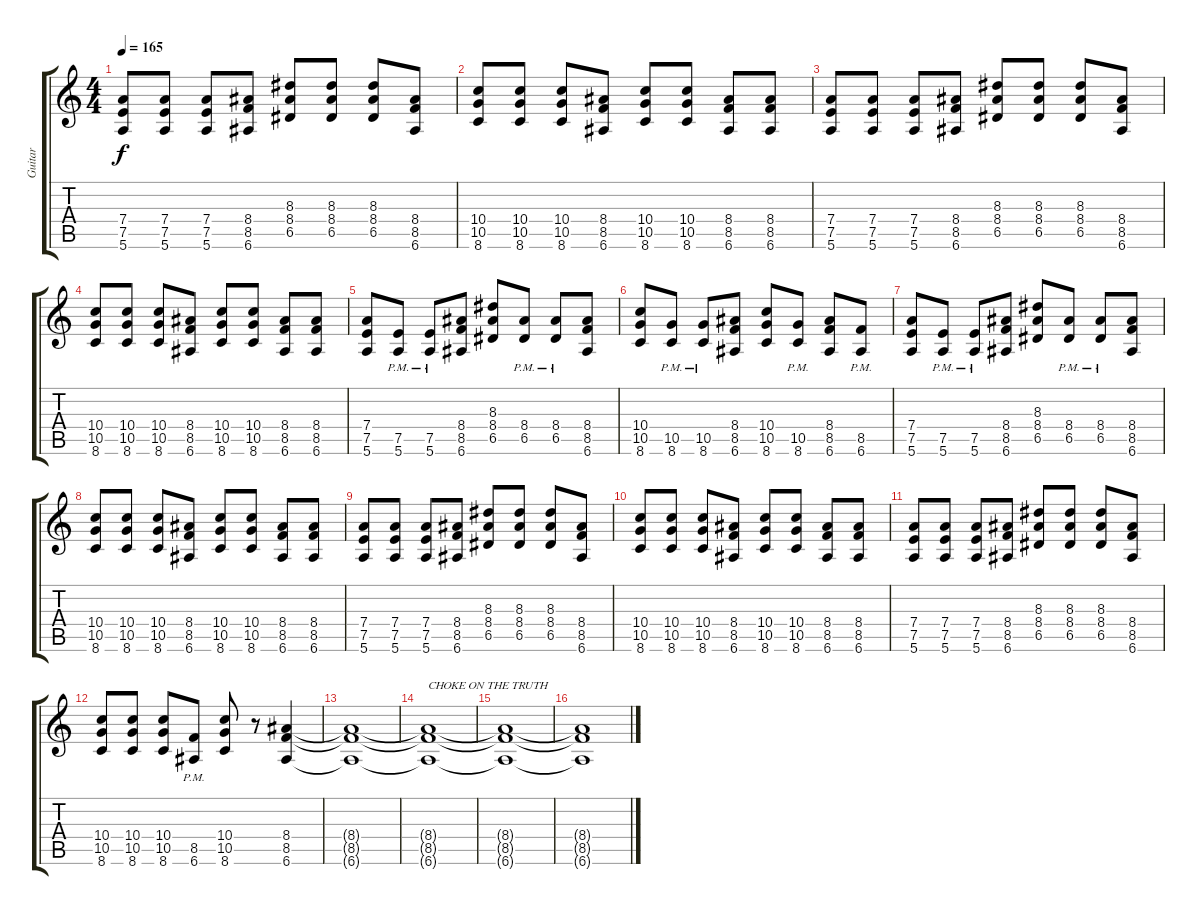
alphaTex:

\track ("Guitar" "Guitar") {instrument overdrivenguitar}
\staff {score tabs}
\tuning (E4 B3 G3 D3 A2 E2) {hide}
\ts (4 4)
\tempo 165
\clef g2
\ks c
(7.4 7.5 5.6).8{dy f} (7.4 7.5 5.6).8 (7.4 7.5 5.6).8 (8.4 8.5 6.6).8 (8.3 8.4 6.5).8 (8.3 8.4 6.5).8 (8.3 8.4 6.5).8 (8.4 8.5 6.6).8 |
(10.4 10.5 8.6).8 (10.4 10.5 8.6).8 (10.4 10.5 8.6).8 (8.4 8.5 6.6).8 (10.4 10.5 8.6).8 (10.4 10.5 8.6).8 (8.4 8.5 6.6).8 (8.4 8.5 6.6).8 |
(7.4 7.5 5.6).8 (7.4 7.5 5.6).8 (7.4 7.5 5.6).8 (8.4 8.5 6.6).8 (8.3 8.4 6.5).8 (8.3 8.4 6.5).8 (8.3 8.4 6.5).8 (8.4 8.5 6.6).8 |
(10.4 10.5 8.6).8 (10.4 10.5 8.6).8 (10.4 10.5 8.6).8 (8.4 8.5 6.6).8 (10.4 10.5 8.6).8 (10.4 10.5 8.6).8 (8.4 8.5 6.6).8 (8.4 8.5 6.6).8 |
(7.4 7.5 5.6).8 (7.5{pm} 5.6{pm}).8 (7.5{pm} 5.6{pm}).8 (8.4 8.5 6.6).8 (8.3 8.4 6.5).8 (8.4{pm} 6.5{pm}).8 (8.4{pm} 6.5{pm}).8 (8.4 8.5 6.6).8 |
(10.4 10.5 8.6).8 (10.5{pm} 8.6{pm}).8 (10.5{pm} 8.6{pm}).8 (8.4 8.5 6.6).8 (10.4 10.5 8.6).8 (10.5{pm} 8.6{pm}).8 (8.4 8.5 6.6).8 (8.5{pm} 6.6{pm}).8 |
(7.4 7.5 5.6).8 (7.5{pm} 5.6{pm}).8 (7.5{pm} 5.6{pm}).8 (8.4 8.5 6.6).8 (8.3 8.4 6.5).8 (8.4{pm} 6.5{pm}).8 (8.4{pm} 6.5{pm}).8 (8.4 8.5 6.6).8 |
(10.4 10.5 8.6).8 (10.4 10.5 8.6).8 (10.4 10.5 8.6).8 (8.4 8.5 6.6).8 (10.4 10.5 8.6).8 (10.4 10.5 8.6).8 (8.4 8.5 6.6).8 (8.4 8.5 6.6).8 |
(7.4 7.5 5.6).8 (7.4 7.5 5.6).8 (7.4 7.5 5.6).8 (8.4 8.5 6.6).8 (8.3 8.4 6.5).8 (8.3 8.4 6.5).8 (8.3 8.4 6.5).8 (8.4 8.5 6.6).8 |
(10.4 10.5 8.6).8 (10.4 10.5 8.6).8 (10.4 10.5 8.6).8 (8.4 8.5 6.6).8 (10.4 10.5 8.6).8 (10.4 10.5 8.6).8 (8.4 8.5 6.6).8 (8.4 8.5 6.6).8 |
(7.4 7.5 5.6).8 (7.4 7.5 5.6).8 (7.4 7.5 5.6).8 (8.4 8.5 6.6).8 (8.3 8.4 6.5).8 (8.3 8.4 6.5).8 (8.3 8.4 6.5).8 (8.4 8.5 6.6).8 |
(10.4 10.5 8.6).8 (10.4 10.5 8.6).8 (10.4 10.5 8.6).8 (8.5{pm} 6.6{pm}).8 (10.4 10.5 8.6).8 r.8 (8.4 8.5 6.6).4 |
(8.4{t} 8.5{t} 6.6{t}).1 |
(8.4{t} 8.5{t} 6.6{t}).1{txt "CHOKE ON THE TRUTH"} |
(8.4{t} 8.5{t} 6.6{t}).1 |
(8.4{t} 8.5{t} 6.6{t}).1
